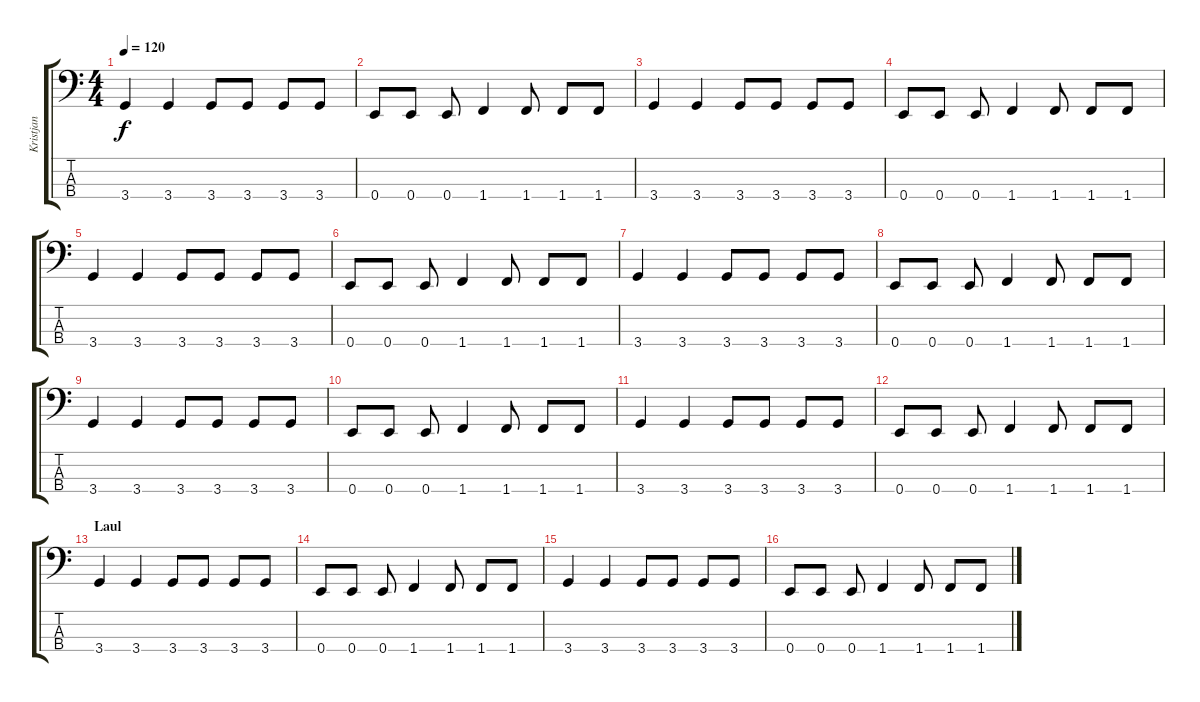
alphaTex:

\track ("Kristjan" "Kristjan") {instrument electricbassfinger}
\staff {score tabs}
\tuning (G2 D2 A1 E1) {hide}
\ts (4 4)
\tempo 120
\clef f4
\ks c
3.4.4{dy f instrument electricbassfinger} 3.4.4 3.4.8 3.4.8 3.4.8 3.4.8 |
0.4.8 0.4.8 0.4.8 1.4.4 1.4.8 1.4.8 1.4.8 |
3.4.4 3.4.4 3.4.8 3.4.8 3.4.8 3.4.8 |
0.4.8 0.4.8 0.4.8 1.4.4 1.4.8 1.4.8 1.4.8 |
3.4.4 3.4.4 3.4.8 3.4.8 3.4.8 3.4.8 |
0.4.8 0.4.8 0.4.8 1.4.4 1.4.8 1.4.8 1.4.8 |
3.4.4 3.4.4 3.4.8 3.4.8 3.4.8 3.4.8 |
0.4.8 0.4.8 0.4.8 1.4.4 1.4.8 1.4.8 1.4.8 |
3.4.4 3.4.4 3.4.8 3.4.8 3.4.8 3.4.8 |
0.4.8 0.4.8 0.4.8 1.4.4 1.4.8 1.4.8 1.4.8 |
3.4.4 3.4.4 3.4.8 3.4.8 3.4.8 3.4.8 |
0.4.8 0.4.8 0.4.8 1.4.4 1.4.8 1.4.8 1.4.8 |
\section ("" "Laul")
3.4.4 3.4.4 3.4.8 3.4.8 3.4.8 3.4.8 |
0.4.8 0.4.8 0.4.8 1.4.4 1.4.8 1.4.8 1.4.8 |
3.4.4 3.4.4 3.4.8 3.4.8 3.4.8 3.4.8 |
0.4.8 0.4.8 0.4.8 1.4.4 1.4.8 1.4.8 1.4.8
